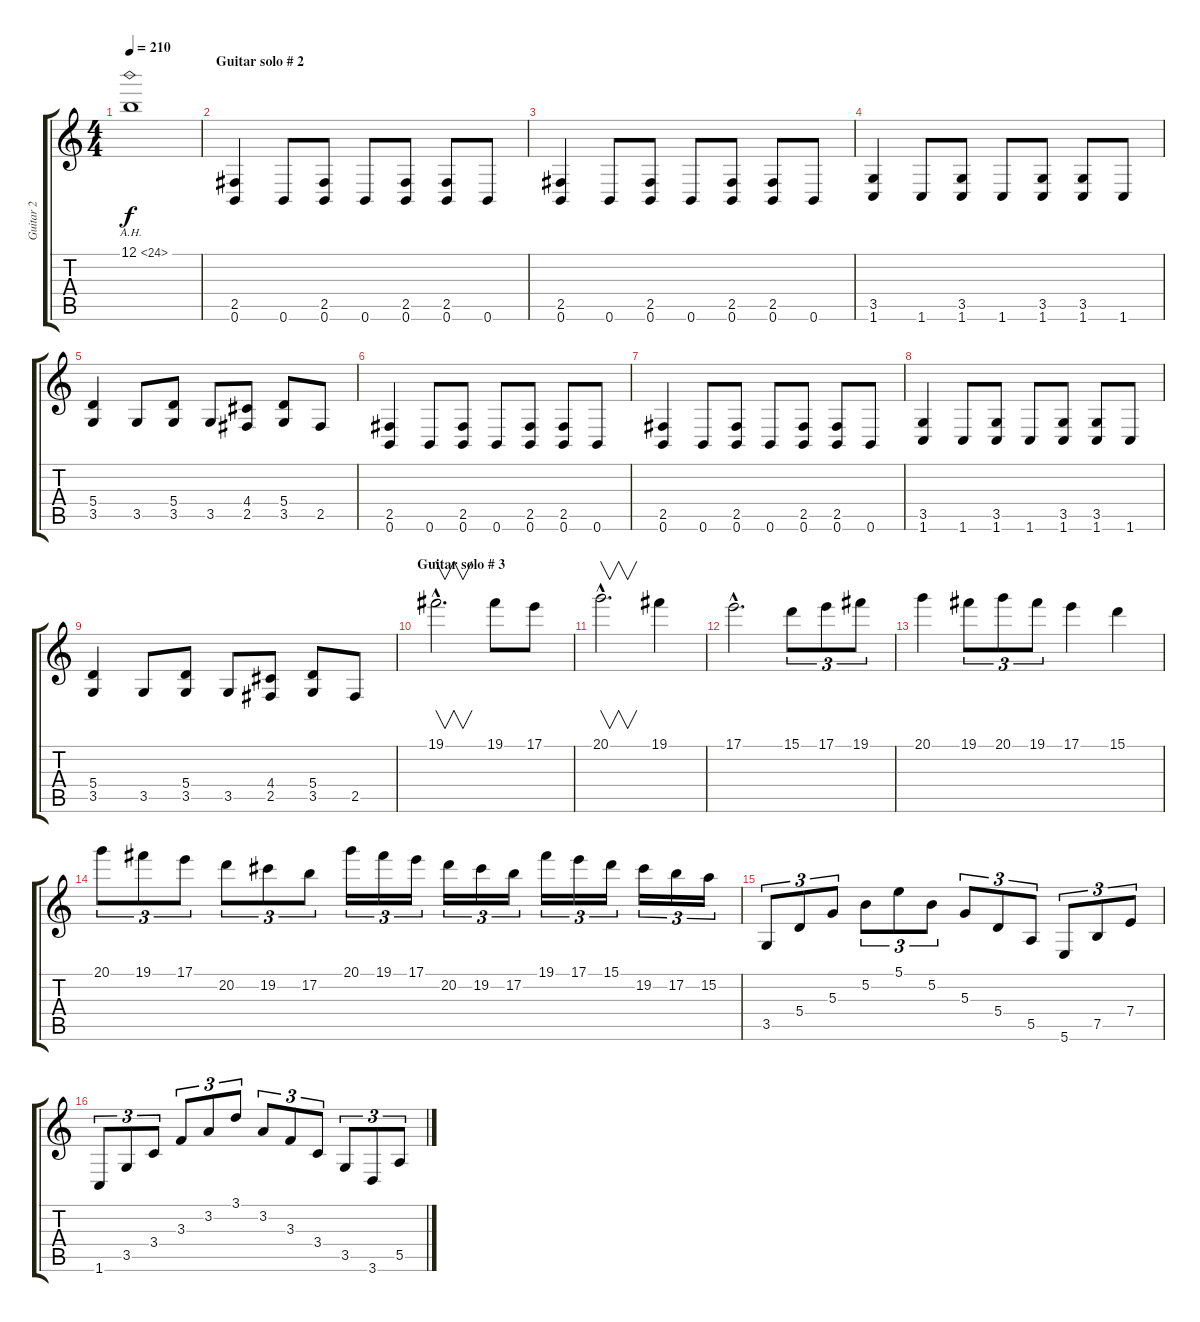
\track ("Guitar 2" "Guitar 2") {instrument overdrivenguitar}
\staff {score tabs}
\tuning (B3 Gb3 D3 A2 E2 B1) {hide}
\ts (4 4)
\tempo 210
\clef g2
\ks c
12.1{ah 12}.1{dy f} |
\section ("" "Guitar solo # 2")
(2.5 0.6).4 0.6.8 (2.5 0.6).8 0.6.8 (2.5 0.6).8 (2.5 0.6).8 0.6.8 |
(2.5 0.6).4 0.6.8 (2.5 0.6).8 0.6.8 (2.5 0.6).8 (2.5 0.6).8 0.6.8 |
(3.5 1.6).4 1.6.8 (3.5 1.6).8 1.6.8 (3.5 1.6).8 (3.5 1.6).8 1.6.8 |
(5.4 3.5).4 3.5.8 (5.4 3.5).8 3.5.8 (4.4 2.5).8 (5.4 3.5).8 2.5.8 |
(2.5 0.6).4 0.6.8 (2.5 0.6).8 0.6.8 (2.5 0.6).8 (2.5 0.6).8 0.6.8 |
(2.5 0.6).4 0.6.8 (2.5 0.6).8 0.6.8 (2.5 0.6).8 (2.5 0.6).8 0.6.8 |
(3.5 1.6).4 1.6.8 (3.5 1.6).8 1.6.8 (3.5 1.6).8 (3.5 1.6).8 1.6.8 |
(5.4 3.5).4 3.5.8 (5.4 3.5).8 3.5.8 (4.4 2.5).8 (5.4 3.5).8 2.5.8 |
\section ("" "Guitar solo # 3")
19.1{hac}.2{v d} 19.1.8 17.1.8 |
20.1{hac}.2{v d} 19.1.4 |
17.1{hac}.2{d} 15.1.8{tu (3 2)} 17.1.8{tu (3 2)} 19.1.8{tu (3 2)} |
20.1.4 19.1.8{tu (3 2)} 20.1.8{tu (3 2)} 19.1.8{tu (3 2)} 17.1.4 15.1.4 |
20.1.8{tu (3 2)} 19.1.8{tu (3 2)} 17.1.8{tu (3 2)} 20.2.8{tu (3 2)} 19.2.8{tu (3 2)} 17.2.8{tu (3 2)} 20.1.16{tu (3 2)} 19.1.16{tu (3 2)} 17.1.16{tu (3 2)} 20.2.16{tu (3 2)} 19.2.16{tu (3 2)} 17.2.16{tu (3 2)} 19.1.16{tu (3 2)} 17.1.16{tu (3 2)} 15.1.16{tu (3 2)} 19.2.16{tu (3 2)} 17.2.16{tu (3 2)} 15.2.16{tu (3 2)} |
3.5.8{tu (3 2)} 5.4.8{tu (3 2)} 5.3.8{tu (3 2)} 5.2.8{tu (3 2)} 5.1.8{tu (3 2)} 5.2.8{tu (3 2)} 5.3.8{tu (3 2)} 5.4.8{tu (3 2)} 5.5.8{tu (3 2)} 5.6.8{tu (3 2)} 7.5.8{tu (3 2)} 7.4.8{tu (3 2)} |
1.6.8{tu (3 2)} 3.5.8{tu (3 2)} 3.4.8{tu (3 2)} 3.3.8{tu (3 2)} 3.2.8{tu (3 2)} 3.1.8{tu (3 2)} 3.2.8{tu (3 2)} 3.3.8{tu (3 2)} 3.4.8{tu (3 2)} 3.5.8{tu (3 2)} 3.6.8{tu (3 2)} 5.5.8{tu (3 2)}
